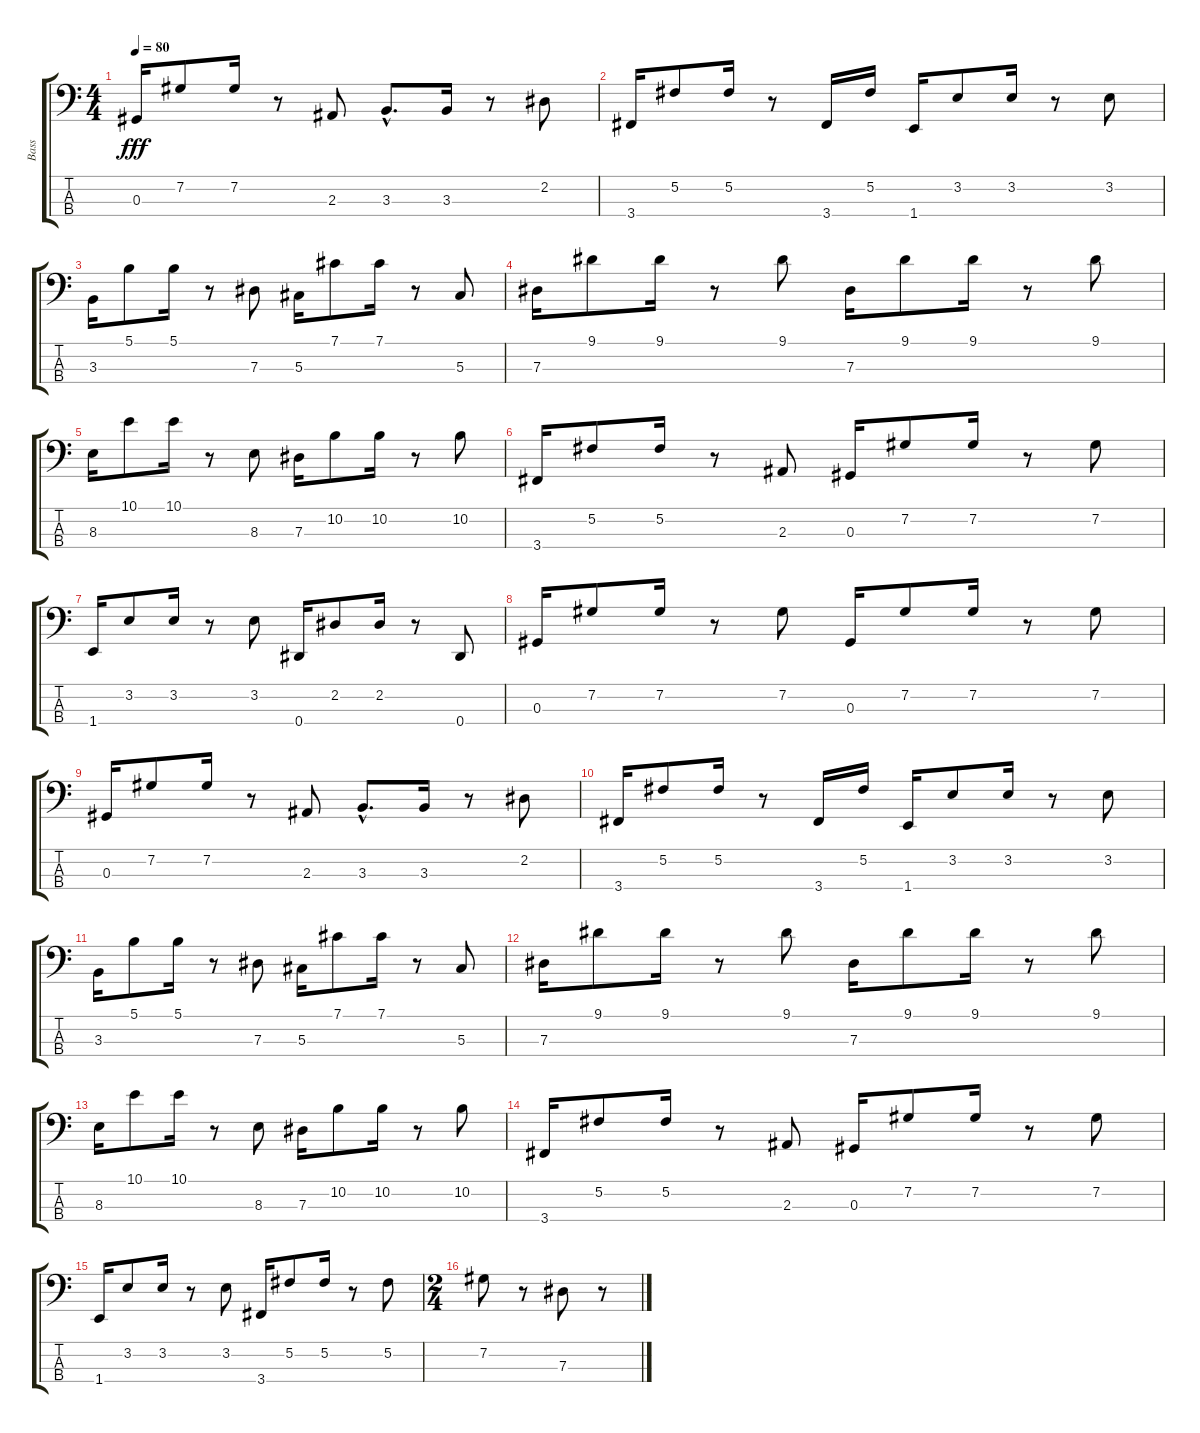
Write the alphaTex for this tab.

\track ("Bass" "Bass") {instrument synthbass1}
\staff {score tabs}
\tuning (Gb2 Db2 Ab1 Eb1) {hide}
\ts (4 4)
\tempo 80
\clef f4
\ks c
0.3.16{dy fff} 7.2.8 7.2.16 r.8 2.3.8 3.3{hac}.8{d} 3.3.16 r.8 2.2.8 |
3.4.16 5.2.8 5.2.16 r.8 3.4.16 5.2.16 1.4.16 3.2.8 3.2.16 r.8 3.2.8 |
3.3.16 5.1.8 5.1.16 r.8 7.3.8 5.3.16 7.1.8 7.1.16 r.8 5.3.8 |
7.3.16 9.1.8 9.1.16 r.8 9.1.8 7.3.16 9.1.8 9.1.16 r.8 9.1.8 |
8.3.16 10.1.8 10.1.16 r.8 8.3.8 7.3.16 10.2.8 10.2.16 r.8 10.2.8 |
3.4.16 5.2.8 5.2.16 r.8 2.3.8 0.3.16 7.2.8 7.2.16 r.8 7.2.8 |
1.4.16 3.2.8 3.2.16 r.8 3.2.8 0.4.16 2.2.8 2.2.16 r.8 0.4.8 |
0.3.16 7.2.8 7.2.16 r.8 7.2.8 0.3.16 7.2.8 7.2.16 r.8 7.2.8 |
0.3.16 7.2.8 7.2.16 r.8 2.3.8 3.3{hac}.8{d} 3.3.16 r.8 2.2.8 |
3.4.16 5.2.8 5.2.16 r.8 3.4.16 5.2.16 1.4.16 3.2.8 3.2.16 r.8 3.2.8 |
3.3.16 5.1.8 5.1.16 r.8 7.3.8 5.3.16 7.1.8 7.1.16 r.8 5.3.8 |
7.3.16 9.1.8 9.1.16 r.8 9.1.8 7.3.16 9.1.8 9.1.16 r.8 9.1.8 |
8.3.16 10.1.8 10.1.16 r.8 8.3.8 7.3.16 10.2.8 10.2.16 r.8 10.2.8 |
3.4.16 5.2.8 5.2.16 r.8 2.3.8 0.3.16 7.2.8 7.2.16 r.8 7.2.8 |
1.4.16 3.2.8 3.2.16 r.8 3.2.8 3.4.16 5.2.8 5.2.16 r.8 5.2.8 |
\ts (2 4)
7.2.8 r.8 7.3.8 r.8
